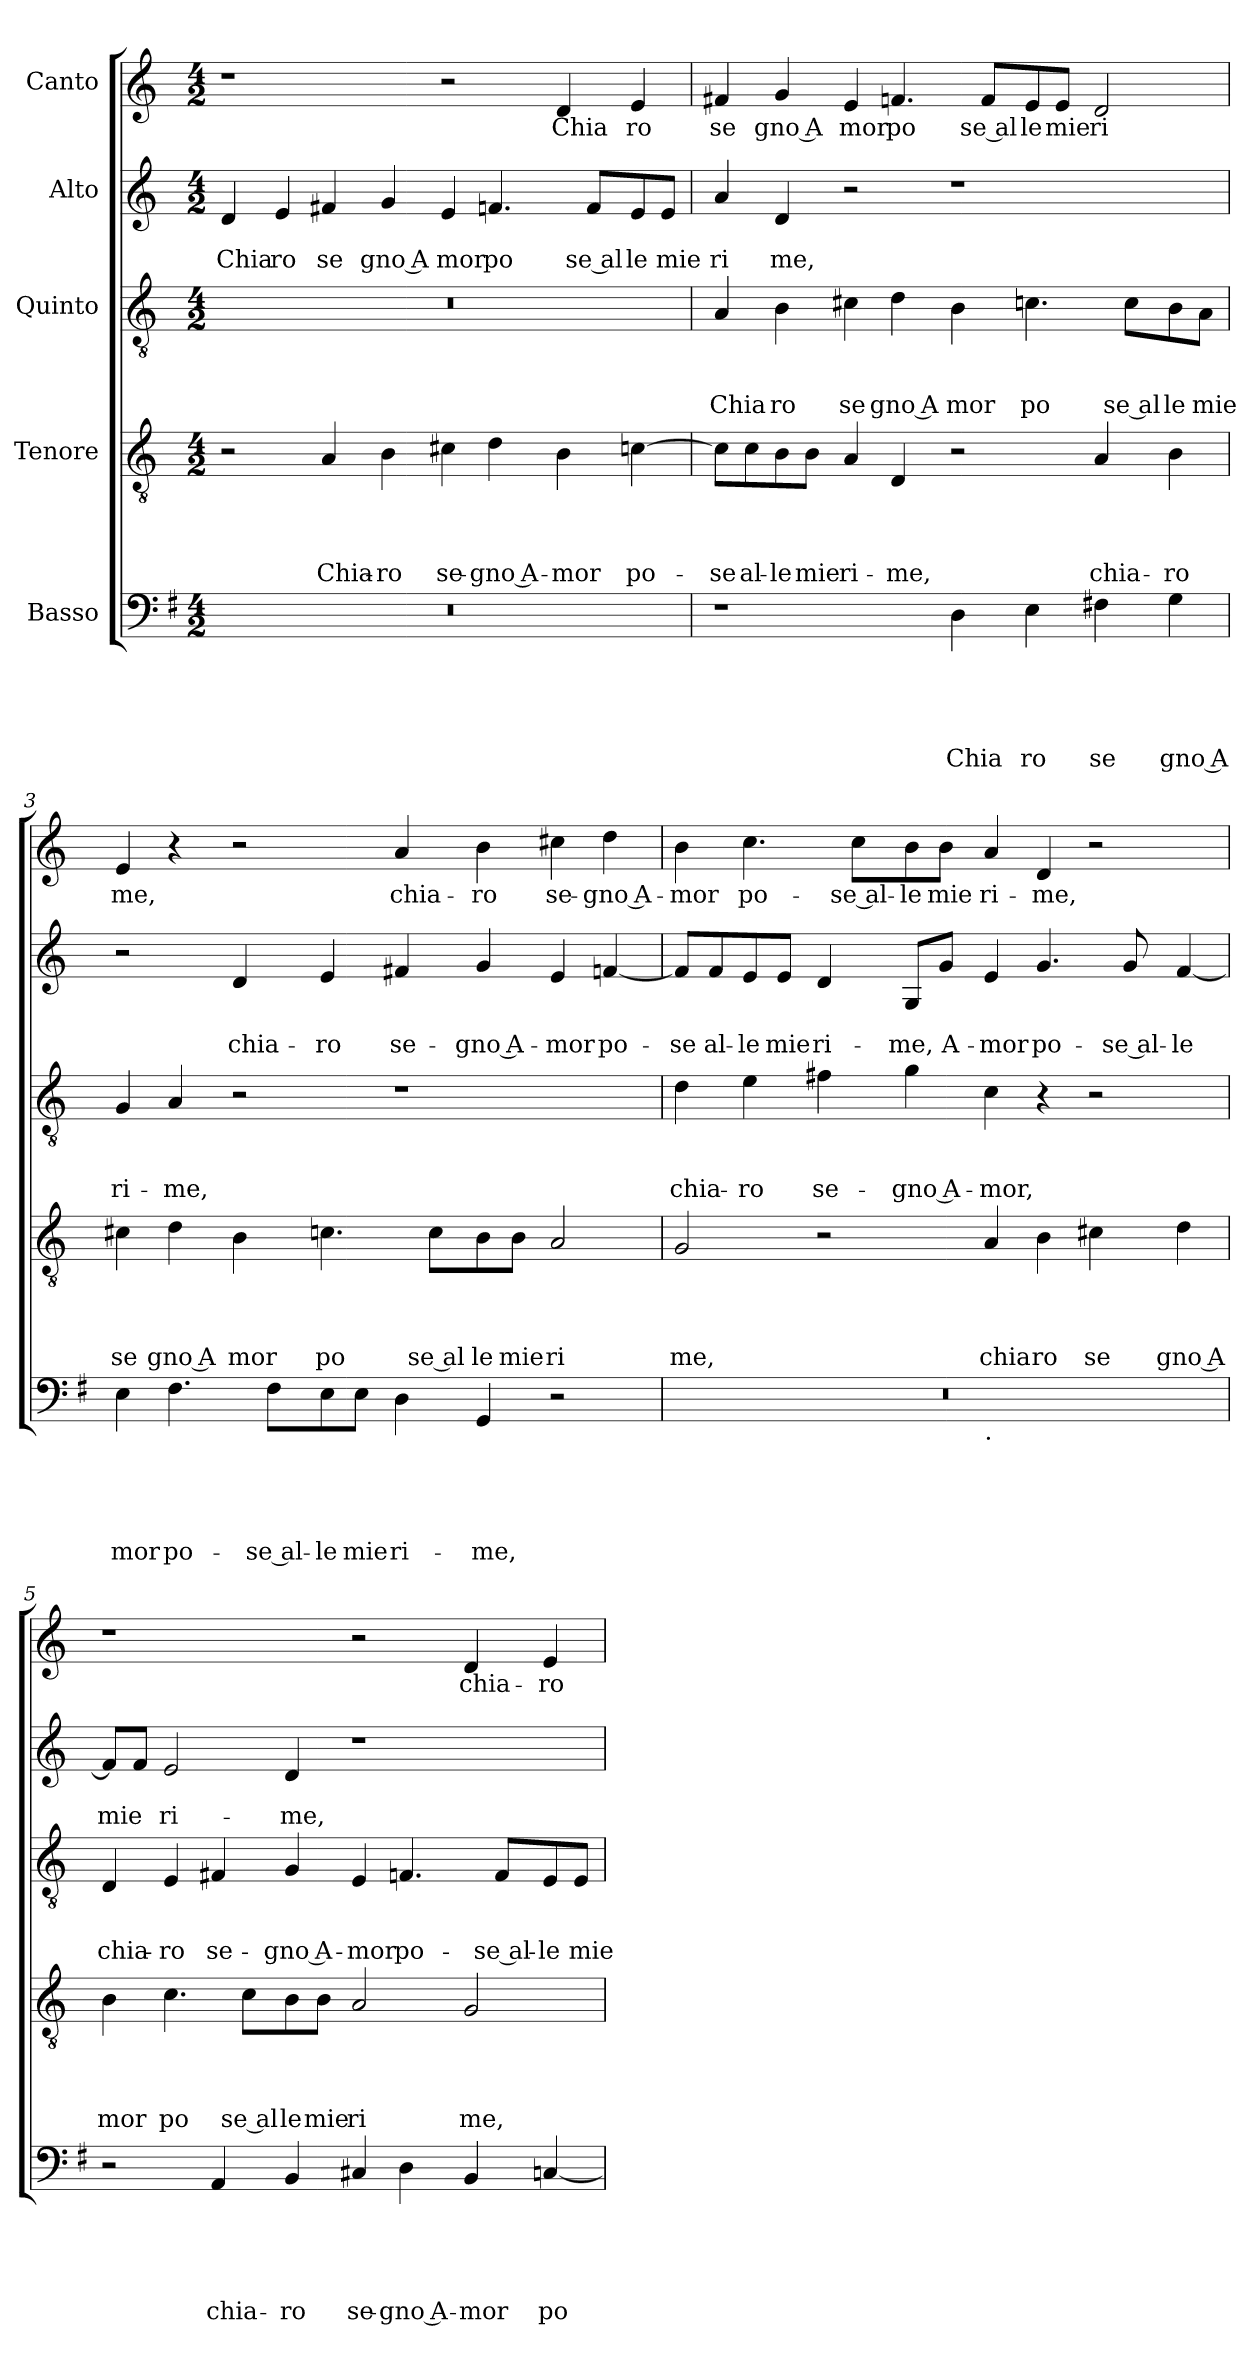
**kern	**text	**text	**text	**text	**text	**kern	**text	**text	**text	**text	**kern	**text	**text	**text	**kern	**text	**text	**kern	**text
*part5	*part5	*part5	*part5	*part5	*part5	*part4	*part4	*part4	*part4	*part4	*part3	*part3	*part3	*part3	*part2	*part2	*part2	*part1	*part1
*staff5	*staff5	*staff5	*staff5	*staff5	*staff5	*staff4	*staff4	*staff4	*staff4	*staff4	*staff3	*staff3	*staff3	*staff3	*staff2	*staff2	*staff2	*staff1	*staff1
*I"Basso	*	*	*	*	*	*I"Tenore	*	*	*	*	*I"Quinto	*	*	*	*I"Alto	*	*	*I"Canto	*
*clefF4	*	*	*	*	*	*clefGv2	*	*	*	*	*clefGv2	*	*	*	*clefG2	*	*	*clefG2	*
*ITrd-3c-5	*	*	*	*	*	*	*	*	*	*	*	*	*	*	*	*	*	*	*
*k[]	*	*	*	*	*	*k[]	*	*	*	*	*k[]	*	*	*	*k[]	*	*	*k[]	*
*C:	*	*	*	*	*	*C:	*	*	*	*	*C:	*	*	*	*C:	*	*	*C:	*
*M4/2	*	*	*	*	*	*M4/2	*	*	*	*	*M4/2	*	*	*	*M4/2	*	*	*M4/2	*
=1	=1	=1	=1	=1	=1	=1	=1	=1	=1	=1	=1	=1	=1	=1	=1	=1	=1	=1	=1
!	!	!	!	!	!	!	!	!	!	!	!	!	!	!	!	!	!LO:LY:b	!	!
0r	.	.	.	.	.	2r	.	.	.	.	0r	.	.	.	4d/	.	Chia	1r	.
!	!	!	!	!	!	!	!	!	!	!	!	!	!	!	!	!	!LO:LY:b	!	!
.	.	.	.	.	.	.	.	.	.	.	.	.	.	.	4e/	.	ro	.	.
!	!	!	!	!	!	!	!	!	!	!LO:LY:b	!	!	!	!	!	!	!LO:LY:b	!	!
.	.	.	.	.	.	4A/	.	.	.	Chia-	.	.	.	.	4f#X/	.	se	.	.
!	!	!	!	!	!	!	!	!	!	!LO:LY:b	!	!	!	!	!	!	!LO:LY:b:rj	!	!
.	.	.	.	.	.	4B\	.	.	.	-ro	.	.	.	.	4g/	.	gno A	.	.
!	!	!	!	!	!	!	!	!	!	!LO:LY:b	!	!	!	!	!	!	!LO:LY:b	!	!
.	.	.	.	.	.	4c#X\	.	.	.	se-	.	.	.	.	4e/	.	mor	2r	.
!	!	!	!	!	!	!	!	!	!	!LO:LY:b:rj	!	!	!	!	!	!	!LO:LY:b	!	!
.	.	.	.	.	.	4d\	.	.	.	-gno A-	.	.	.	.	4.fn/	.	po	.	.
!	!	!	!	!	!	!	!	!	!	!LO:LY:b	!	!	!	!	!	!	!	!	!LO:LY:b
.	.	.	.	.	.	4B\	.	.	.	-mor	.	.	.	.	.	.	.	4d/	Chia
!	!	!	!	!	!	!	!	!	!	!	!	!	!	!	!	!	!LO:LY:b:rj	!	!
.	.	.	.	.	.	.	.	.	.	.	.	.	.	.	8f/L	.	se al	.	.
!	!	!	!	!	!	!	!	!	!	!LO:LY:b	!	!	!	!	!	!	!LO:LY:b	!	!LO:LY:b
.	.	.	.	.	.	[>4cn\	.	.	.	po-	.	.	.	.	8e/	.	le	4e/	ro
!	!	!	!	!	!	!	!	!	!	!	!	!	!	!	!	!	!LO:LY:b	!	!
.	.	.	.	.	.	.	.	.	.	.	.	.	.	.	8e/J	.	mie	.	.
=2	=2	=2	=2	=2	=2	=2	=2	=2	=2	=2	=2	=2	=2	=2	=2	=2	=2	=2	=2
!	!	!	!	!	!	!	!	!	!	!LO:LY:b	!	!	!	!LO:LY:b	!	!	!LO:LY:b	!	!LO:LY:b
1r	.	.	.	.	.	8c\L]	.	.	.	-se	4A/	.	.	Chia	4a/	.	ri	4f#X/	se
!	!	!	!	!	!	!	!	!	!	!LO:LY:b	!	!	!	!	!	!	!	!	!
.	.	.	.	.	.	8c\	.	.	.	al-	.	.	.	.	.	.	.	.	.
!	!	!	!	!	!	!	!	!	!	!LO:LY:b	!	!	!	!LO:LY:b	!	!	!LO:LY:b	!	!LO:LY:b:rj
.	.	.	.	.	.	8B\	.	.	.	-le	4B\	.	.	ro	4d/	.	me,	4g/	gno A
!	!	!	!	!	!	!	!	!	!	!LO:LY:b	!	!	!	!	!	!	!	!	!
.	.	.	.	.	.	8B\J	.	.	.	mie	.	.	.	.	.	.	.	.	.
!	!	!	!	!	!	!	!	!	!	!LO:LY:b	!	!	!	!LO:LY:b	!	!	!	!	!LO:LY:b
.	.	.	.	.	.	4A/	.	.	.	ri-	4c#X\	.	.	se	2r	.	.	4e/	mor
!	!	!	!	!	!	!	!	!	!	!LO:LY:b	!	!	!	!LO:LY:b:rj	!	!	!	!	!LO:LY:b
.	.	.	.	.	.	4D/	.	.	.	-me,	4d\	.	.	gno A	.	.	.	4.fn/	po
!	!	!	!	!	!LO:LY:b	!	!	!	!	!	!	!	!	!LO:LY:b	!	!	!	!	!
4G\	.	.	.	.	Chia	2r	.	.	.	.	4B\	.	.	mor	1r	.	.	.	.
!	!	!	!	!	!	!	!	!	!	!	!	!	!	!	!	!	!	!	!LO:LY:b:rj
.	.	.	.	.	.	.	.	.	.	.	.	.	.	.	.	.	.	8f/L	se al
!	!	!	!	!	!LO:LY:b	!	!	!	!	!	!	!	!	!LO:LY:b	!	!	!	!	!LO:LY:b
4A\	.	.	.	.	ro	.	.	.	.	.	4.cn\	.	.	po	.	.	.	8e/	le
!	!	!	!	!	!	!	!	!	!	!	!	!	!	!	!	!	!	!	!LO:LY:b
.	.	.	.	.	.	.	.	.	.	.	.	.	.	.	.	.	.	8e/J	mie
!	!	!	!	!	!LO:LY:b	!	!	!	!	!LO:LY:b	!	!	!	!	!	!	!	!	!LO:LY:b
4Bn\	.	.	.	.	se	4A/	.	.	.	chia-	.	.	.	.	.	.	.	2d/	ri
!	!	!	!	!	!	!	!	!	!	!	!	!	!	!LO:LY:b:rj	!	!	!	!	!
.	.	.	.	.	.	.	.	.	.	.	8c\L	.	.	se al	.	.	.	.	.
!	!	!	!	!	!LO:LY:b:rj	!	!	!	!	!LO:LY:b	!	!	!	!LO:LY:b	!	!	!	!	!
4c\	.	.	.	.	gno A	4B\	.	.	.	-ro	8B\	.	.	le	.	.	.	.	.
!	!	!	!	!	!	!	!	!	!	!	!	!	!	!LO:LY:b	!	!	!	!	!
.	.	.	.	.	.	.	.	.	.	.	8A\J	.	.	mie	.	.	.	.	.
!!LO:LB:g=z
=3	=3	=3	=3	=3	=3	=3	=3	=3	=3	=3	=3	=3	=3	=3	=3	=3	=3	=3	=3
!	!	!	!	!	!LO:LY:b	!	!	!	!	!LO:LY:b	!	!	!	!LO:LY:b	!	!	!	!	!LO:LY:b
4A\	.	.	.	.	mor	4c#X\	.	.	.	se	4G/	.	.	ri-	2r	.	.	4e/	me,
!	!	!	!	!	!LO:LY:b	!	!	!	!	!LO:LY:b:rj	!	!	!	!LO:LY:b	!	!	!	!	!
4.B\	.	.	.	.	po-	4d\	.	.	.	gno A	4A/	.	.	-me,	.	.	.	4r	.
!	!	!	!	!	!	!	!	!	!	!LO:LY:b	!	!	!	!	!	!	!LO:LY:b	!	!
.	.	.	.	.	.	4B\	.	.	.	mor	2r	.	.	.	4d/	.	chia-	2r	.
!	!	!	!	!	!LO:LY:b:rj	!	!	!	!	!	!	!	!	!	!	!	!	!	!
8B\L	.	.	.	.	-se al-	.	.	.	.	.	.	.	.	.	.	.	.	.	.
!	!	!	!	!	!LO:LY:b	!	!	!	!	!LO:LY:b	!	!	!	!	!	!	!LO:LY:b	!	!
8A\	.	.	.	.	-le	4.cn\	.	.	.	po	.	.	.	.	4e/	.	-ro	.	.
!	!	!	!	!	!LO:LY:b	!	!	!	!	!	!	!	!	!	!	!	!	!	!
8A\J	.	.	.	.	mie	.	.	.	.	.	.	.	.	.	.	.	.	.	.
!	!	!	!	!	!LO:LY:b	!	!	!	!	!	!	!	!	!	!	!	!LO:LY:b	!	!LO:LY:b
4G\	.	.	.	.	ri-	.	.	.	.	.	1r	.	.	.	4f#X/	.	se-	4a/	chia-
!	!	!	!	!	!	!	!	!	!	!LO:LY:b:rj	!	!	!	!	!	!	!	!	!
.	.	.	.	.	.	8c\L	.	.	.	se al	.	.	.	.	.	.	.	.	.
!	!	!	!	!	!LO:LY:b	!	!	!	!	!LO:LY:b	!	!	!	!	!	!	!LO:LY:b:rj	!	!LO:LY:b
4C/	.	.	.	.	-me,	8B\	.	.	.	le	.	.	.	.	4g/	.	-gno A-	4b\	-ro
!	!	!	!	!	!	!	!	!	!	!LO:LY:b	!	!	!	!	!	!	!	!	!
.	.	.	.	.	.	8B\J	.	.	.	mie	.	.	.	.	.	.	.	.	.
!	!	!	!	!	!	!	!	!	!	!LO:LY:b	!	!	!	!	!	!	!LO:LY:b	!	!LO:LY:b
2r	.	.	.	.	.	2A/	.	.	.	ri	.	.	.	.	4e/	.	-mor	4cc#X\	se-
!	!	!	!	!	!	!	!	!	!	!	!	!	!	!	!	!	!LO:LY:b	!	!LO:LY:b:rj
.	.	.	.	.	.	.	.	.	.	.	.	.	.	.	[<4fn/	.	po-	4dd\	-gno A-
=4	=4	=4	=4	=4	=4	=4	=4	=4	=4	=4	=4	=4	=4	=4	=4	=4	=4	=4	=4
!	!	!	!	!	!	!	!	!	!	!LO:LY:b	!	!	!	!LO:LY:b	!	!	!LO:LY:b	!	!LO:LY:b
*^	*	*	*	*	*	*	*	*	*	*	*	*	*	*	*	*	*	*	*
0r	1ryy	.	.	.	.	.	2G/	.	.	.	me,	4d\	.	.	chia-	8f/L]	.	-se	4b\	-mor
!	!	!	!	!	!	!	!	!	!	!	!	!	!	!	!	!	!	!LO:LY:b	!	!
.	.	.	.	.	.	.	.	.	.	.	.	.	.	.	.	8f/	.	al-	.	.
!	!	!	!	!	!	!	!	!	!	!	!	!	!	!	!LO:LY:b	!	!	!LO:LY:b	!	!LO:LY:b
.	.	.	.	.	.	.	.	.	.	.	.	4e\	.	.	-ro	8e/	.	-le	4.cc\	po-
!	!	!	!	!	!	!	!	!	!	!	!	!	!	!	!	!	!	!LO:LY:b	!	!
.	.	.	.	.	.	.	.	.	.	.	.	.	.	.	.	8e/J	.	mie	.	.
!	!	!	!	!	!	!	!	!	!	!	!	!	!	!	!LO:LY:b	!	!	!LO:LY:b	!	!
.	.	.	.	.	.	.	2r	.	.	.	.	4f#X\	.	.	se-	4d/	.	ri-	.	.
!	!	!	!	!	!	!	!	!	!	!	!	!	!	!	!	!	!	!	!	!LO:LY:b:rj
.	.	.	.	.	.	.	.	.	.	.	.	.	.	.	.	.	.	.	8cc\L	-se al-
!	!	!	!	!	!	!	!	!	!	!	!	!	!	!	!LO:LY:b:rj	!	!	!LO:LY:b	!	!LO:LY:b
.	.	.	.	.	.	.	.	.	.	.	.	4g\	.	.	-gno A-	8G/L	.	-me,	8b\	-le
!	!	!	!	!	!	!	!	!	!	!	!	!	!	!	!	!	!	!LO:LY:b	!	!LO:LY:b
.	.	.	.	.	.	.	.	.	.	.	.	.	.	.	.	8g/J	.	A-	8b\J	mie
!	!LO:TX:b:t=.	!	!	!	!	!	!	!	!	!	!	!	!	!	!	!	!	!	!	!
!	!	!	!	!	!	!	!	!	!	!	!LO:LY:b	!	!	!	!LO:LY:b	!	!	!LO:LY:b	!	!LO:LY:b
.	1ryy	.	.	.	.	.	4A/	.	.	.	chia	4c\	.	.	-mor,	4e/	.	-mor	4a/	ri-
!	!	!	!	!	!	!	!	!	!	!	!LO:LY:b	!	!	!	!	!	!	!LO:LY:b	!	!LO:LY:b
.	.	.	.	.	.	.	4B\	.	.	.	ro	4r	.	.	.	4.g/	.	po-	4d/	-me,
!	!	!	!	!	!	!	!	!	!	!	!LO:LY:b	!	!	!	!	!	!	!	!	!
.	.	.	.	.	.	.	4c#X\	.	.	.	se	2r	.	.	.	.	.	.	2r	.
!	!	!	!	!	!	!	!	!	!	!	!	!	!	!	!	!	!	!LO:LY:b:rj	!	!
.	.	.	.	.	.	.	.	.	.	.	.	.	.	.	.	8g/	.	-se al-	.	.
!	!	!	!	!	!	!	!	!	!	!	!LO:LY:b:rj	!	!	!	!	!	!	!LO:LY:b	!	!
.	.	.	.	.	.	.	4d\	.	.	.	gno A	.	.	.	.	[<4f/	.	-le	.	.
=5	=5	=5	=5	=5	=5	=5	=5	=5	=5	=5	=5	=5	=5	=5	=5	=5	=5	=5	=5	=5
!	!	!	!	!	!	!	!	!	!	!	!LO:LY:b	!	!	!	!LO:LY:b	!	!	!LO:LY:b	!	!
*v	*v	*	*	*	*	*	*	*	*	*	*	*	*	*	*	*	*	*	*	*
2r	.	.	.	.	.	4B\	.	.	.	mor	4D/	.	.	chia-	8f/L]	.	mie	1r	.
.	.	.	.	.	.	.	.	.	.	.	.	.	.	.	8f/J	.	.	.	.
!	!	!	!	!	!	!	!	!	!	!LO:LY:b	!	!	!	!LO:LY:b	!	!	!LO:LY:b	!	!
.	.	.	.	.	.	4.c\	.	.	.	po	4E/	.	.	-ro	2e/	.	ri-	.	.
!	!	!	!	!	!LO:LY:b	!	!	!	!	!	!	!	!	!LO:LY:b	!	!	!	!	!
4D/	.	.	.	.	chia-	.	.	.	.	.	4F#X/	.	.	se-	.	.	.	.	.
!	!	!	!	!	!	!	!	!	!	!LO:LY:b:rj	!	!	!	!	!	!	!	!	!
.	.	.	.	.	.	8c\L	.	.	.	se al	.	.	.	.	.	.	.	.	.
!	!	!	!	!	!LO:LY:b	!	!	!	!	!LO:LY:b	!	!	!	!LO:LY:b:rj	!	!	!LO:LY:b	!	!
4E/	.	.	.	.	-ro	8B\	.	.	.	le	4G/	.	.	-gno A-	4d/	.	-me,	.	.
!	!	!	!	!	!	!	!	!	!	!LO:LY:b	!	!	!	!	!	!	!	!	!
.	.	.	.	.	.	8B\J	.	.	.	mie	.	.	.	.	.	.	.	.	.
!	!	!	!	!	!LO:LY:b	!	!	!	!	!LO:LY:b	!	!	!	!LO:LY:b	!	!	!	!	!
4F#X/	.	.	.	.	se-	2A/	.	.	.	ri	4E/	.	.	-mor	1r	.	.	2r	.
!	!	!	!	!	!LO:LY:b:rj	!	!	!	!	!	!	!	!	!LO:LY:b	!	!	!	!	!
4G\	.	.	.	.	-gno A-	.	.	.	.	.	4.Fn/	.	.	po-	.	.	.	.	.
!	!	!	!	!	!LO:LY:b	!	!	!	!	!LO:LY:b	!	!	!	!	!	!	!	!	!LO:LY:b
4E/	.	.	.	.	-mor	2G/	.	.	.	me,	.	.	.	.	.	.	.	4d/	chia-
!	!	!	!	!	!	!	!	!	!	!	!	!	!	!LO:LY:b:rj	!	!	!	!	!
.	.	.	.	.	.	.	.	.	.	.	8F/L	.	.	-se al-	.	.	.	.	.
!	!	!	!	!	!LO:LY:b	!	!	!	!	!	!	!	!	!LO:LY:b	!	!	!	!	!LO:LY:b
[<4Fn/	.	.	.	.	po-	.	.	.	.	.	8E/	.	.	-le	.	.	.	4e/	-ro
!	!	!	!	!	!	!	!	!	!	!	!	!	!	!LO:LY:b	!	!	!	!	!
.	.	.	.	.	.	.	.	.	.	.	8E/J	.	.	mie	.	.	.	.	.
=	=	=	=	=	=	=	=	=	=	=	=	=	=	=	=	=	=	=	=
*-	*-	*-	*-	*-	*-	*-	*-	*-	*-	*-	*-	*-	*-	*-	*-	*-	*-	*-	*-
